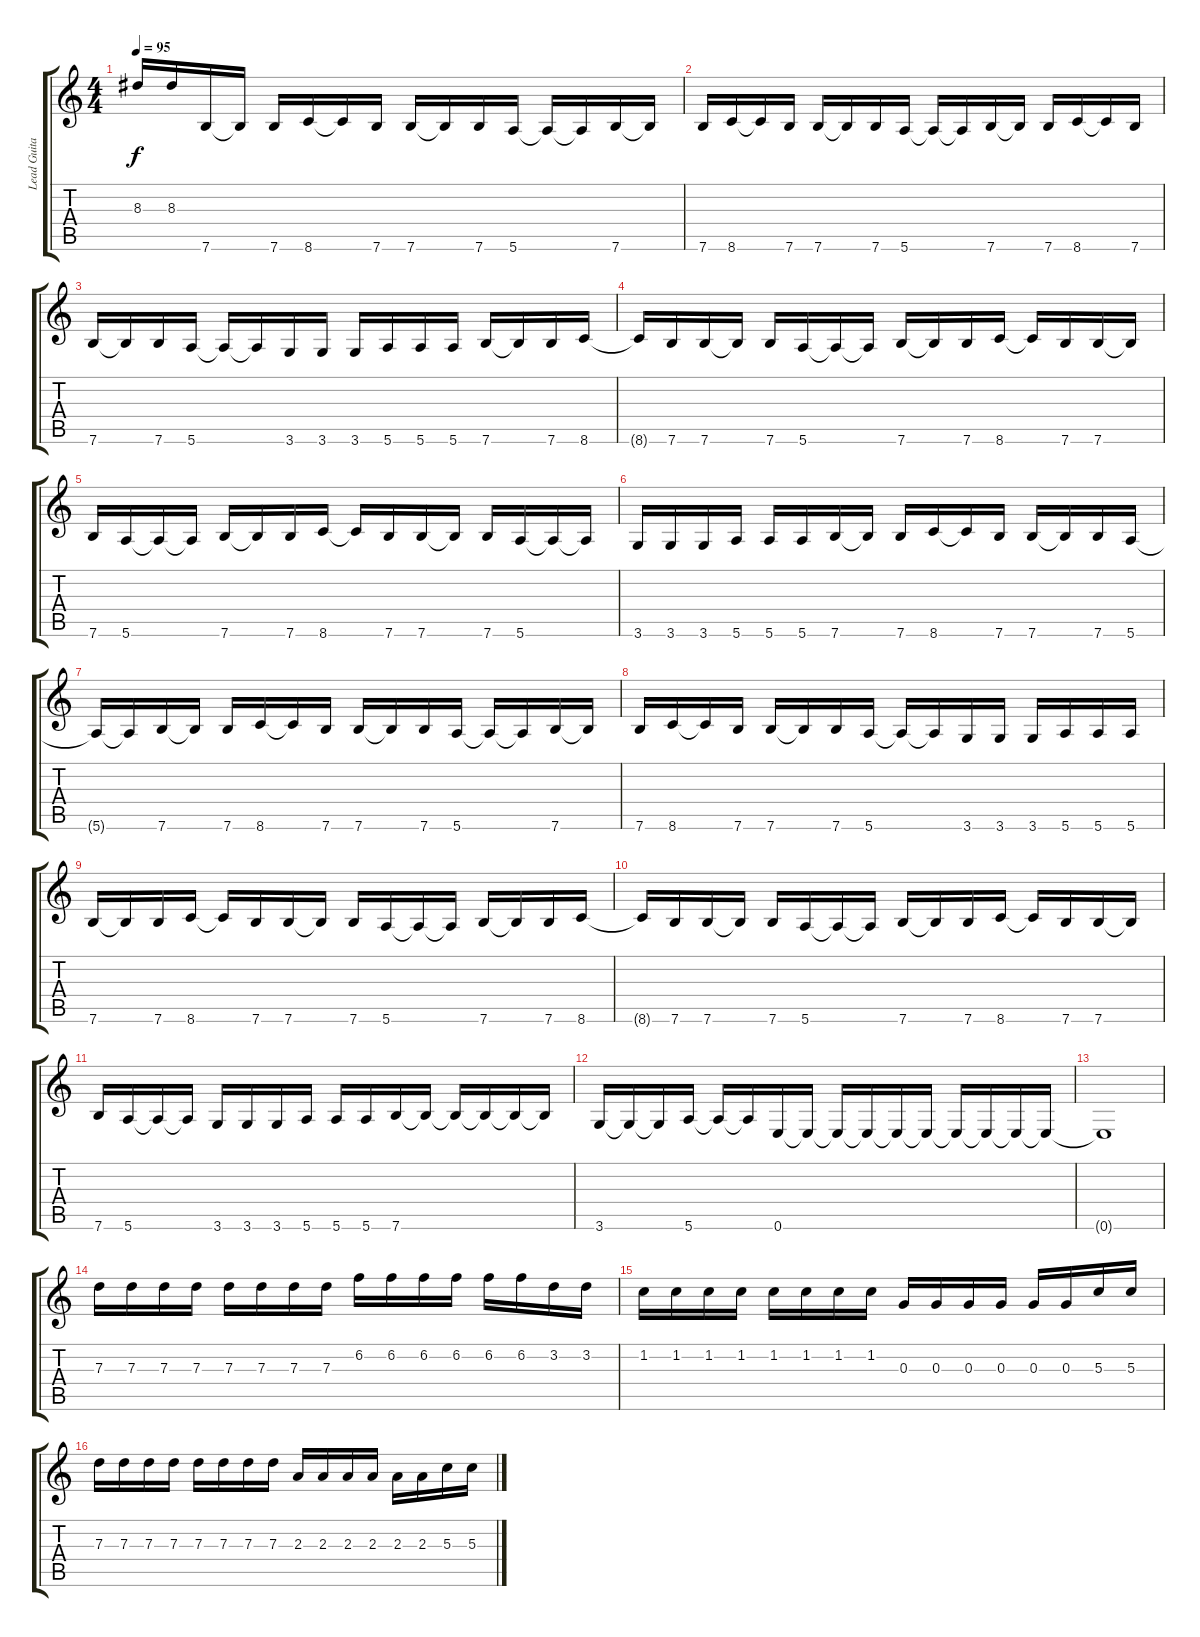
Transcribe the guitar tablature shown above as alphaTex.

\track ("Lead Guitar" "Lead Guita") {instrument distortionguitar}
\staff {score tabs}
\tuning (E4 B3 G3 D3 A2 E2) {hide}
\ts (4 4)
\tempo 95
\clef g2
\ks c
8.3.16{dy f} 8.3.16 7.6.16 7.6{t}.16 7.6.16 8.6.16 8.6{t}.16 7.6.16 7.6.16 7.6{t}.16 7.6.16 5.6.16 5.6{t}.16 5.6{t}.16 7.6.16 7.6{t}.16 |
7.6.16 8.6.16 8.6{t}.16 7.6.16 7.6.16 7.6{t}.16 7.6.16 5.6.16 5.6{t}.16 5.6{t}.16 7.6.16 7.6{t}.16 7.6.16 8.6.16 8.6{t}.16 7.6.16 |
7.6.16 7.6{t}.16 7.6.16 5.6.16 5.6{t}.16 5.6{t}.16 3.6.16 3.6.16 3.6.16 5.6.16 5.6.16 5.6.16 7.6.16 7.6{t}.16 7.6.16 8.6.16 |
8.6{t}.16 7.6.16 7.6.16 7.6{t}.16 7.6.16 5.6.16 5.6{t}.16 5.6{t}.16 7.6.16 7.6{t}.16 7.6.16 8.6.16 8.6{t}.16 7.6.16 7.6.16 7.6{t}.16 |
7.6.16 5.6.16 5.6{t}.16 5.6{t}.16 7.6.16 7.6{t}.16 7.6.16 8.6.16 8.6{t}.16 7.6.16 7.6.16 7.6{t}.16 7.6.16 5.6.16 5.6{t}.16 5.6{t}.16 |
3.6.16 3.6.16 3.6.16 5.6.16 5.6.16 5.6.16 7.6.16 7.6{t}.16 7.6.16 8.6.16 8.6{t}.16 7.6.16 7.6.16 7.6{t}.16 7.6.16 5.6.16 |
5.6{t}.16 5.6{t}.16 7.6.16 7.6{t}.16 7.6.16 8.6.16 8.6{t}.16 7.6.16 7.6.16 7.6{t}.16 7.6.16 5.6.16 5.6{t}.16 5.6{t}.16 7.6.16 7.6{t}.16 |
7.6.16 8.6.16 8.6{t}.16 7.6.16 7.6.16 7.6{t}.16 7.6.16 5.6.16 5.6{t}.16 5.6{t}.16 3.6.16 3.6.16 3.6.16 5.6.16 5.6.16 5.6.16 |
7.6.16 7.6{t}.16 7.6.16 8.6.16 8.6{t}.16 7.6.16 7.6.16 7.6{t}.16 7.6.16 5.6.16 5.6{t}.16 5.6{t}.16 7.6.16 7.6{t}.16 7.6.16 8.6.16 |
8.6{t}.16 7.6.16 7.6.16 7.6{t}.16 7.6.16 5.6.16 5.6{t}.16 5.6{t}.16 7.6.16 7.6{t}.16 7.6.16 8.6.16 8.6{t}.16 7.6.16 7.6.16 7.6{t}.16 |
7.6.16 5.6.16 5.6{t}.16 5.6{t}.16 3.6.16 3.6.16 3.6.16 5.6.16 5.6.16 5.6.16 7.6.16 7.6{t}.16 7.6{t}.16 7.6{t}.16 7.6{t}.16 7.6{t}.16 |
3.6.16 3.6{t}.16 3.6{t}.16 5.6.16 5.6{t}.16 5.6{t}.16 0.6.16 0.6{t}.16 0.6{t}.16 0.6{t}.16 0.6{t}.16 0.6{t}.16 0.6{t}.16 0.6{t}.16 0.6{t}.16 0.6{t}.16 |
0.6{t}.1 |
7.3.16 7.3.16 7.3.16 7.3.16 7.3.16 7.3.16 7.3.16 7.3.16 6.2.16 6.2.16 6.2.16 6.2.16 6.2.16 6.2.16 3.2.16 3.2.16 |
1.2.16 1.2.16 1.2.16 1.2.16 1.2.16 1.2.16 1.2.16 1.2.16 0.3.16 0.3.16 0.3.16 0.3.16 0.3.16 0.3.16 5.3.16 5.3.16 |
7.3.16 7.3.16 7.3.16 7.3.16 7.3.16 7.3.16 7.3.16 7.3.16 2.3.16 2.3.16 2.3.16 2.3.16 2.3.16 2.3.16 5.3.16 5.3.16
